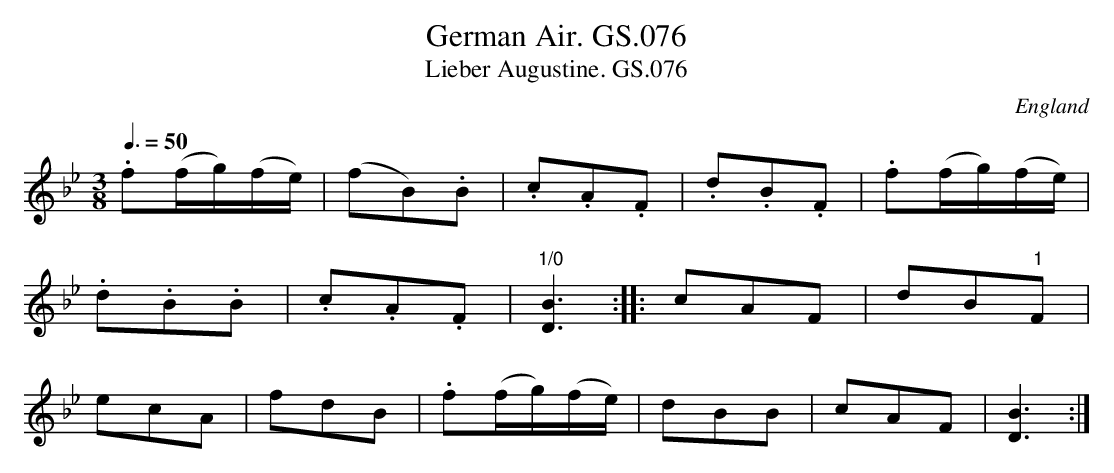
X:1
T:German Air. GS.076
T:Lieber Augustine. GS.076
M:3/8
L:1/8
Q:3/8=50
O:England
K:Bb major
.f(f/2g/2)(f/2e/2) | (fB).B | .c.A.F | .d.B.F | .f(f/2g/2)(f/2e/2) |!
.d.B.B | .c.A.F | "1/0"[D3B3] ::cAF | dB"1"F |!
ecA | fdB | .f(f/g/)(f/e/) | dBB | cAF | [D3B3] :|
